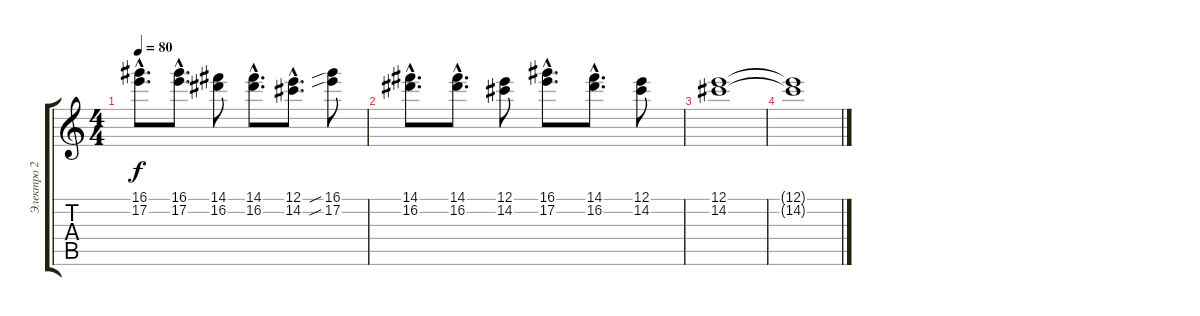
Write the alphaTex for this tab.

\track ("Электро 2" "Электро 2") {instrument distortionguitar}
\staff {score tabs}
\tuning (E4 B3 G3 D3 A2 E2) {hide}
\ts (4 4)
\tempo 80
\clef g2
\ks c
(16.1{hac} 17.2{hac}).8{d dy f} (16.1{hac} 17.2{hac}).8{d} (14.1 16.2).8 (14.1{hac} 16.2{hac}).8{d} (12.1{hac} 14.2{hac}).8{d} (16.1{sib} 17.2{sib}).8 |
(14.1{hac} 16.2{hac}).8{d} (14.1{hac} 16.2{hac}).8{d} (12.1 14.2).8 (16.1{hac} 17.2{hac}).8{d} (14.1{hac} 16.2{hac}).8{d} (12.1 14.2).8 |
(12.1 14.2).1 |
(12.1{t} 14.2{t}).1
